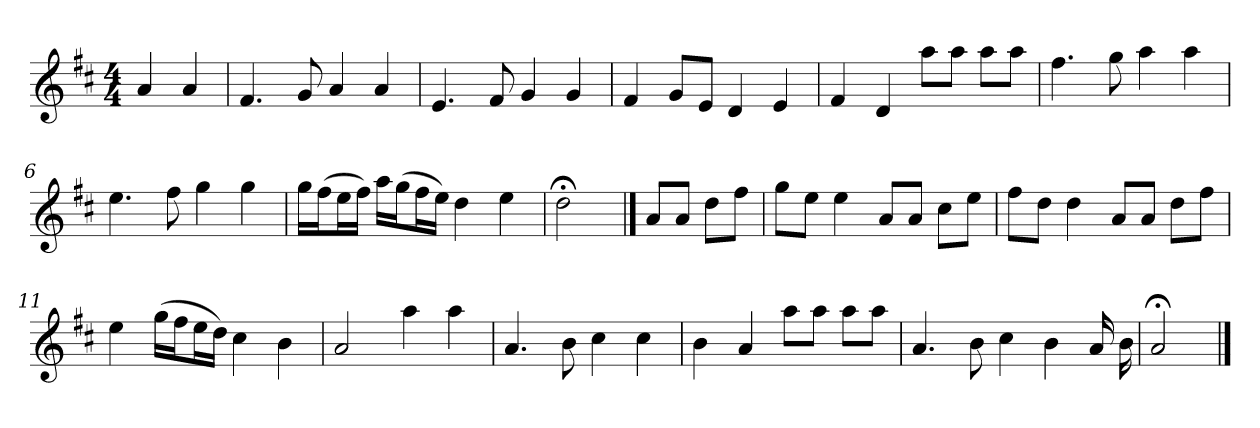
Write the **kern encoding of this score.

**kern
*part1
*staff1
*clefG2
*k[f#c#]
*D:
*M4/4
*MM120
=
4a
4a
=1
4.f#
8g
4a
4a
=2
4.e
8f#
4g
4g
=3
4f#
8g/L
8e/J
4d
4e
=4
4f#
4d
8aa\L
8aa\J
8aa\L
8aa\J
=5
4.ff#
8gg
4aa
4aa
=6
4.ee
8ff#
4gg
4gg
=7
16gg\LL
(16ff#\J
16ee\L
16ff#\JJ)
16aa\LL
(16gg\J
16ff#\L
16ee\JJ)
4dd
4ee
=8
2dd;<
==
8a/L
8a/J
8dd\L
8ff#\J
=9
8gg\L
8ee\J
4ee
8a/L
8a/J
8cc#\L
8ee\J
=10
8ff#\L
8dd\J
4dd
8a/L
8a/J
8dd\L
8ff#\J
=11
4ee
(16gg\LL
16ff#\J
16ee\L
16dd\JJ)
4cc#
4b
=12
2a
4aa
4aa
=13
4.a
8b
4cc#
4cc#
=14
4b
4a
8aa\L
8aa\J
8aa\L
8aa\J
=15
4.a
8b
4cc#
4b
16a
16b
=16
2a;<
==
*-
